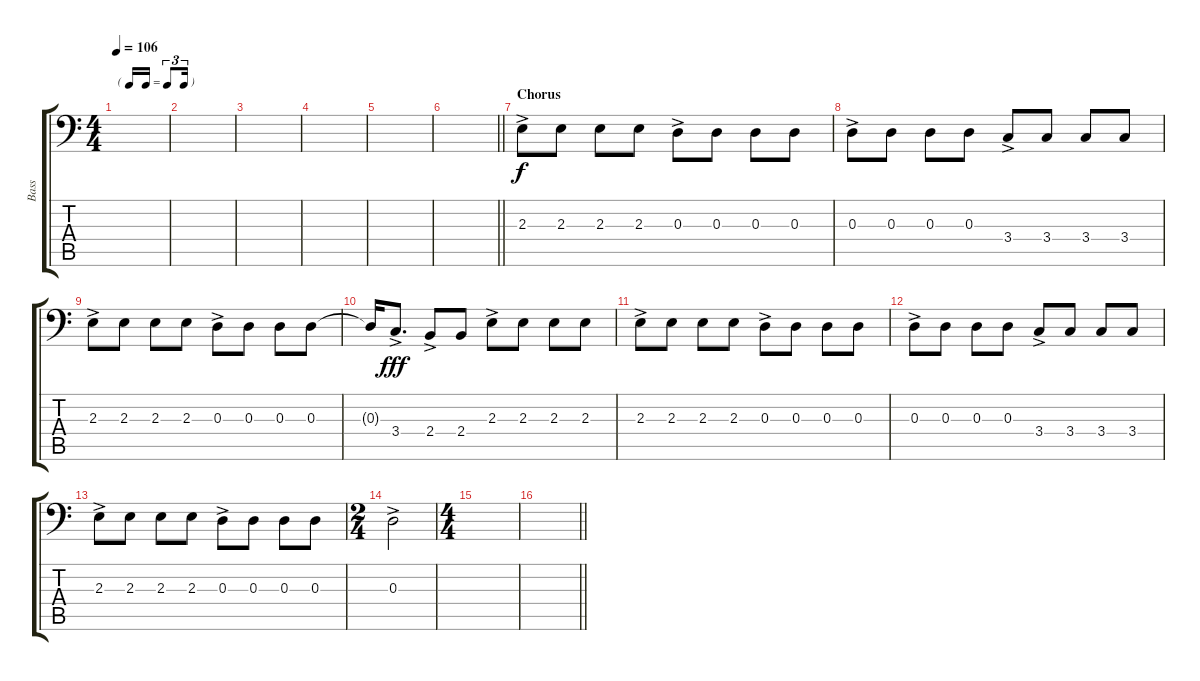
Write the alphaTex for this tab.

\track ("Bass" "Bass") {instrument electricbassfinger}
\staff {score tabs}
\tuning (C3 G2 D2 A1 E1 B0) {hide}
\ts (4 4)
\tf triplet16th
\tempo 106
\clef f4
\ks c
|
|
|
|
|
\barLineRight lightlight
|
\section ("" "Chorus")
2.3{ac}.8 2.3.8 2.3.8 2.3.8 0.3{ac}.8 0.3.8 0.3.8 0.3.8 |
0.3{ac}.8 0.3.8 0.3.8 0.3.8 3.4{ac}.8 3.4.8 3.4.8 3.4.8 |
2.3{ac}.8 2.3.8 2.3.8 2.3.8 0.3{ac}.8 0.3.8 0.3.8 0.3.8 |
0.3{t}.16{dy f} 3.4{ac}.8{d dy fff} 2.4{ac}.8 2.4.8 2.3{ac}.8 2.3.8 2.3.8 2.3.8 |
2.3{ac}.8 2.3.8 2.3.8 2.3.8 0.3{ac}.8 0.3.8 0.3.8 0.3.8 |
0.3{ac}.8 0.3.8 0.3.8 0.3.8 3.4{ac}.8 3.4.8 3.4.8 3.4.8 |
2.3{ac}.8 2.3.8 2.3.8 2.3.8 0.3{ac}.8 0.3.8 0.3.8 0.3.8 |
\ts (2 4)
0.3{ac}.2 |
\ts (4 4)
|
\barLineRight lightlight
